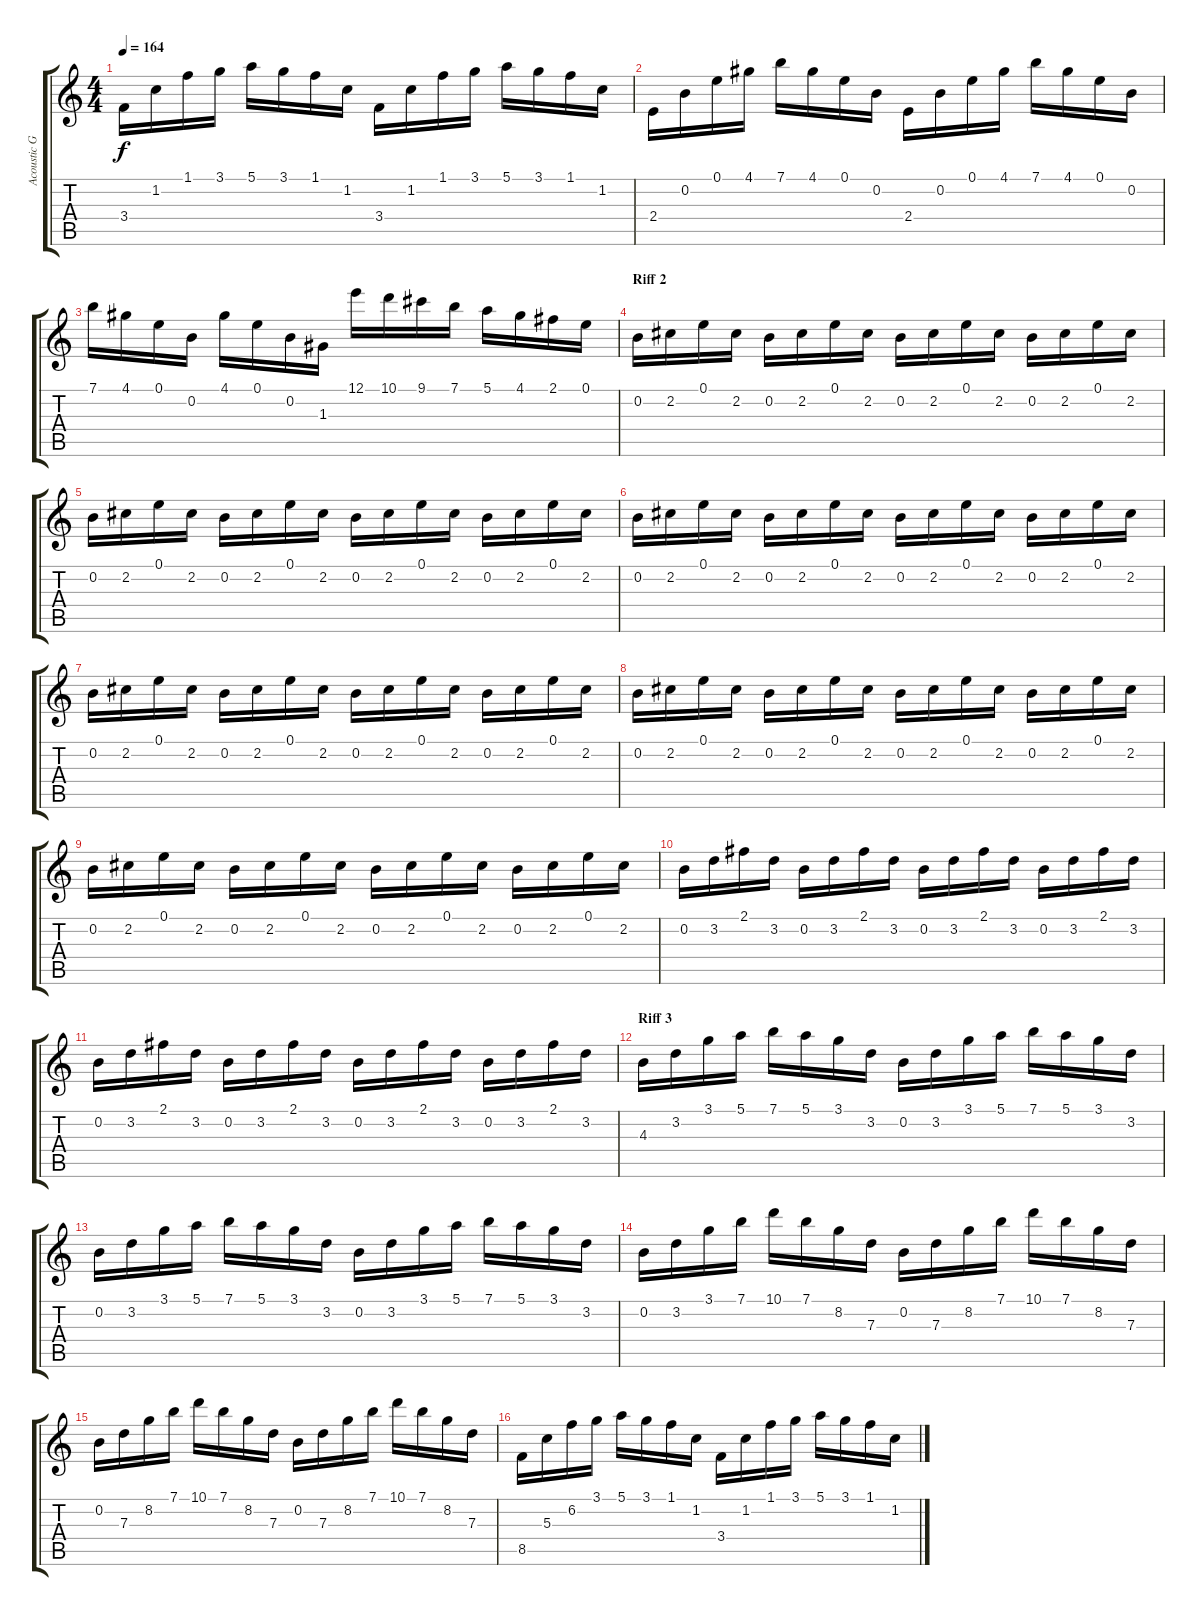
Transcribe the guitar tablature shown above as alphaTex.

\track ("Acoustic Guitar 2" "Acoustic G") {instrument acousticguitarnylon}
\staff {score tabs}
\tuning (E4 B3 G3 D3 A2 E2) {hide}
\ts (4 4)
\tempo 164
\clef g2
\ks c
3.4.16{dy f} 1.2.16 1.1.16 3.1.16 5.1.16 3.1.16 1.1.16 1.2.16 3.4.16 1.2.16 1.1.16 3.1.16 5.1.16 3.1.16 1.1.16 1.2.16 |
2.4.16 0.2.16 0.1.16 4.1.16 7.1.16 4.1.16 0.1.16 0.2.16 2.4.16 0.2.16 0.1.16 4.1.16 7.1.16 4.1.16 0.1.16 0.2.16 |
7.1.16 4.1.16 0.1.16 0.2.16 4.1.16 0.1.16 0.2.16 1.3.16 12.1.16 10.1.16 9.1.16 7.1.16 5.1.16 4.1.16 2.1.16 0.1.16 |
\section ("" "Riff 2")
0.2.16 2.2.16 0.1.16 2.2.16 0.2.16 2.2.16 0.1.16 2.2.16 0.2.16 2.2.16 0.1.16 2.2.16 0.2.16 2.2.16 0.1.16 2.2.16 |
0.2.16 2.2.16 0.1.16 2.2.16 0.2.16 2.2.16 0.1.16 2.2.16 0.2.16 2.2.16 0.1.16 2.2.16 0.2.16 2.2.16 0.1.16 2.2.16 |
0.2.16 2.2.16 0.1.16 2.2.16 0.2.16 2.2.16 0.1.16 2.2.16 0.2.16 2.2.16 0.1.16 2.2.16 0.2.16 2.2.16 0.1.16 2.2.16 |
0.2.16 2.2.16 0.1.16 2.2.16 0.2.16 2.2.16 0.1.16 2.2.16 0.2.16 2.2.16 0.1.16 2.2.16 0.2.16 2.2.16 0.1.16 2.2.16 |
0.2.16 2.2.16 0.1.16 2.2.16 0.2.16 2.2.16 0.1.16 2.2.16 0.2.16 2.2.16 0.1.16 2.2.16 0.2.16 2.2.16 0.1.16 2.2.16 |
0.2.16 2.2.16 0.1.16 2.2.16 0.2.16 2.2.16 0.1.16 2.2.16 0.2.16 2.2.16 0.1.16 2.2.16 0.2.16 2.2.16 0.1.16 2.2.16 |
0.2.16 3.2.16 2.1.16 3.2.16 0.2.16 3.2.16 2.1.16 3.2.16 0.2.16 3.2.16 2.1.16 3.2.16 0.2.16 3.2.16 2.1.16 3.2.16 |
0.2.16 3.2.16 2.1.16 3.2.16 0.2.16 3.2.16 2.1.16 3.2.16 0.2.16 3.2.16 2.1.16 3.2.16 0.2.16 3.2.16 2.1.16 3.2.16 |
\section ("" "Riff 3")
4.3.16 3.2.16 3.1.16 5.1.16 7.1.16 5.1.16 3.1.16 3.2.16 0.2.16 3.2.16 3.1.16 5.1.16 7.1.16 5.1.16 3.1.16 3.2.16 |
0.2.16 3.2.16 3.1.16 5.1.16 7.1.16 5.1.16 3.1.16 3.2.16 0.2.16 3.2.16 3.1.16 5.1.16 7.1.16 5.1.16 3.1.16 3.2.16 |
0.2.16 3.2.16 3.1.16 7.1.16 10.1.16 7.1.16 8.2.16 7.3.16 0.2.16 7.3.16 8.2.16 7.1.16 10.1.16 7.1.16 8.2.16 7.3.16 |
0.2.16 7.3.16 8.2.16 7.1.16 10.1.16 7.1.16 8.2.16 7.3.16 0.2.16 7.3.16 8.2.16 7.1.16 10.1.16 7.1.16 8.2.16 7.3.16 |
8.5.16 5.3.16 6.2.16 3.1.16 5.1.16 3.1.16 1.1.16 1.2.16 3.4.16 1.2.16 1.1.16 3.1.16 5.1.16 3.1.16 1.1.16 1.2.16
